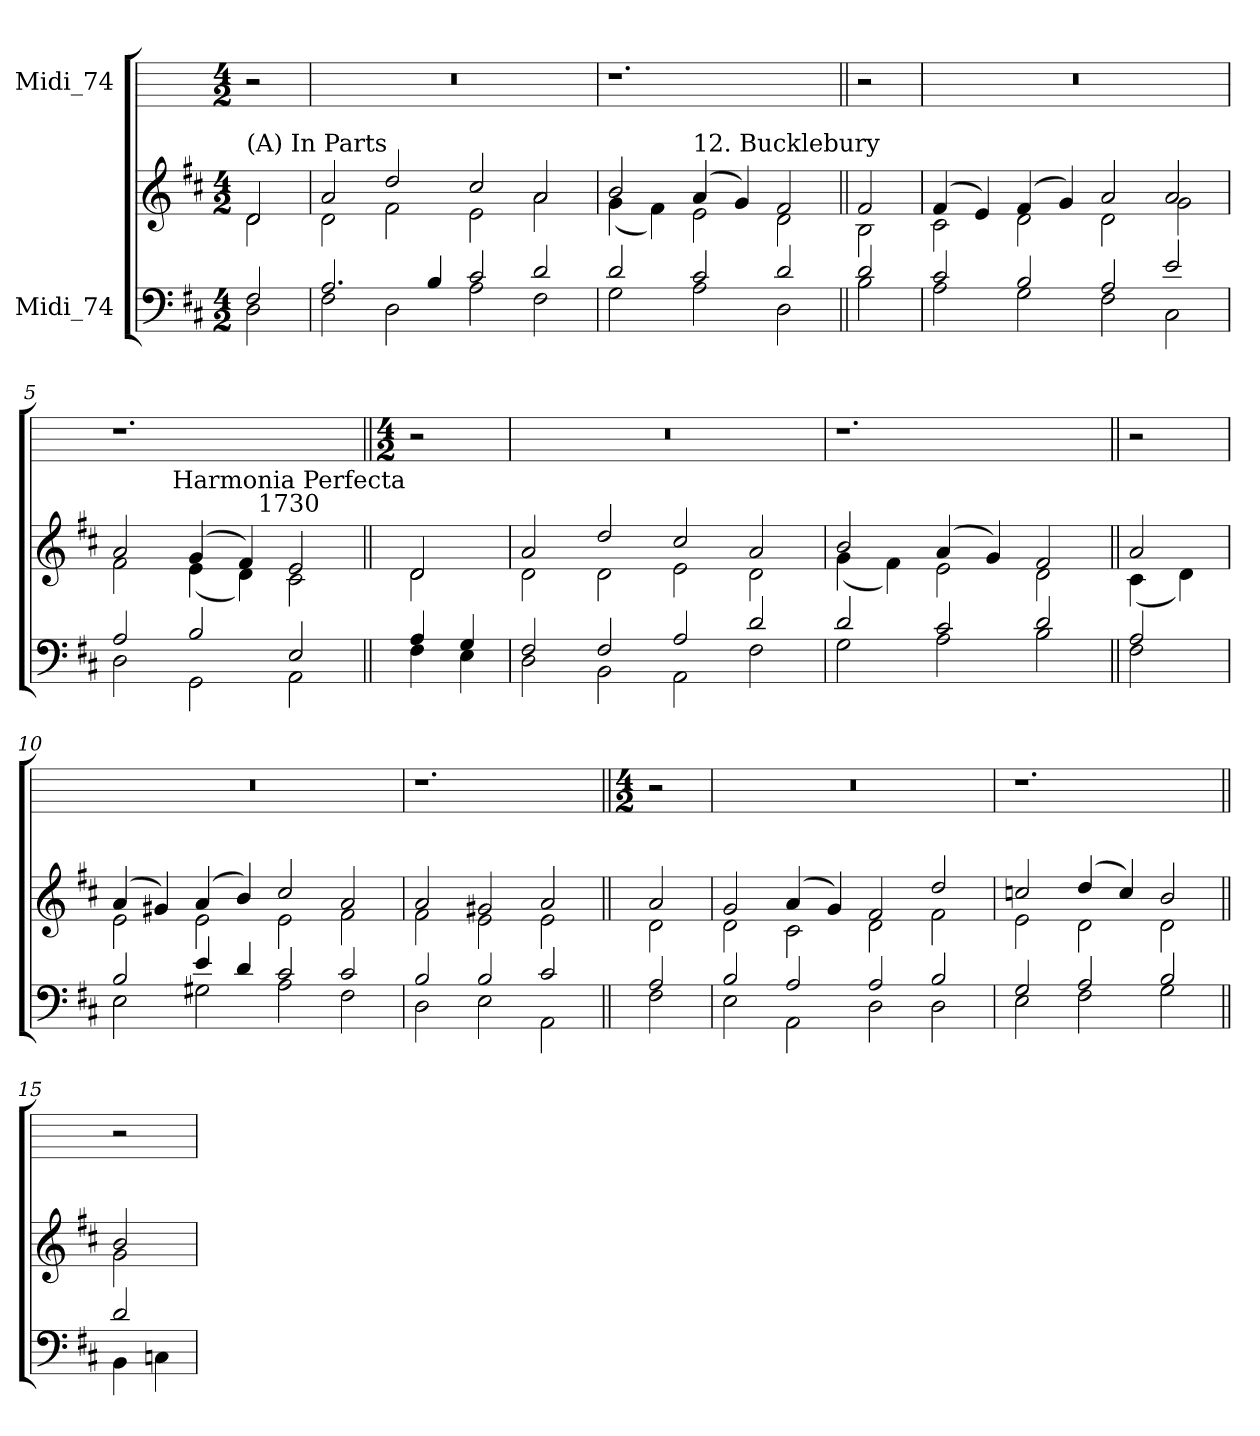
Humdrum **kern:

**kern	**kern	**kern
*part2	*part2	*part1
*staff3	*staff2	*staff1
*I"Midi_74	*	*I"Midi_74
*clefF4	*clefG2	*
*k[f#c#]	*k[f#c#]	*
*D:	*D:	*
*M4/2	*M4/2	*M4/2
=	=	=
*^	*^	*
!	!	!LO:TX:a:t=(A) In Parts	!	!
2F#/	2D\	2d/	2d\	2r
=1	=1	=1	=1	=1
2.A/	2F#\	2a/	2d\	0r
.	2D\	2dd/	2f#\	.
4B/	.	.	.	.
2c#/	2A\	2cc#/	2e\	.
2d/	2F#\	2a/	2a\	.
=2	=2	=2	=2	=2
2d/	2G\	2b/	(<4g\	1.r
.	.	.	4f#\)	.
!	!	!LO:TX:a:t=12. Bucklebury	!	!
2c#/	2A\	(>4a/	2e\	.
.	.	4g/)	.	.
2d/	2D\	2f#/	2d\	.
=3||	=3||	=3||	=3||	=3||
2d/	2B\	2f#/	2B\	2r
=4	=4	=4	=4	=4
2c#/	2A\	(>4f#/	2c#\	0r
.	.	4e/)	.	.
2B/	2G\	(>4f#/	2d\	.
.	.	4g/)	.	.
2A/	2F#\	2a/	2d\	.
2e/	2C#\	2a/	2g\	.
=5	=5	=5	=5	=5
2A/	2D\	2a/	2f#\	1.r
2B/	2GG\	(>4g/	(<4e\	.
.	.	4f#/)	4d\)	.
!	!	!LO:TX:a:cj:t=Harmonia Perfecta\n1730	!	!
2E/	2AA\	2e/	2c#\	.
!!LO:LB:g=z
=6||	=6||	=6||	=6||	=6||
*	*	*	*	*M4/2
4A/	4F#\	2d/	2d\	2r
4G/	4E\	.	.	.
=7	=7	=7	=7	=7
2F#/	2D\	2a/	2d\	0r
2F#/	2BB\	2dd/	2d\	.
2A/	2AA\	2cc#/	2e\	.
2d/	2F#\	2a/	2d\	.
=8	=8	=8	=8	=8
2d/	2G\	2b/	(<4g\	1.r
.	.	.	4f#\)	.
2c#/	2A\	(>4a/	2e\	.
.	.	4g/)	.	.
2d/	2B\	2f#/	2d\	.
=9||	=9||	=9||	=9||	=9||
2A/	2F#\	2a/	(<4c#\	2r
.	.	.	4d\)	.
=10	=10	=10	=10	=10
2B/	2E\	(>4a/	2e\	0r
.	.	4g#X/)	.	.
4e/	2G#X\	(>4a/	2e\	.
4d/	.	4b/)	.	.
2c#/	2A\	2cc#/	2e\	.
2c#/	2F#\	2a/	2f#\	.
=11	=11	=11	=11	=11
2B/	2D\	2a/	2f#\	1.r
2B/	2E\	2g#X/	2e\	.
2c#/	2AA\	2a/	2e\	.
!!LO:LB:g=z
=12||	=12||	=12||	=12||	=12||
*	*	*	*	*M4/2
2A/	2F#\	2a/	2d\	2r
=13	=13	=13	=13	=13
2B/	2E\	2g/	2d\	0r
2A/	2AA\	(>4a/	2c#\	.
.	.	4g/)	.	.
2A/	2D\	2f#/	2d\	.
2B/	2D\	2dd/	2f#\	.
=14	=14	=14	=14	=14
2G/	2E\	2ccn/	2e\	1.r
2A/	2F#\	(>4dd/	2d\	.
.	.	4cc/)	.	.
2B/	2G\	2b/	2d\	.
=15||	=15||	=15||	=15||	=15||
2d/	4BB\	2b/	2g\	2r
.	4Cn\	.	.	.
*v	*v	*	*	*
*	*v	*v	*
=	=	=
*-	*-	*-
